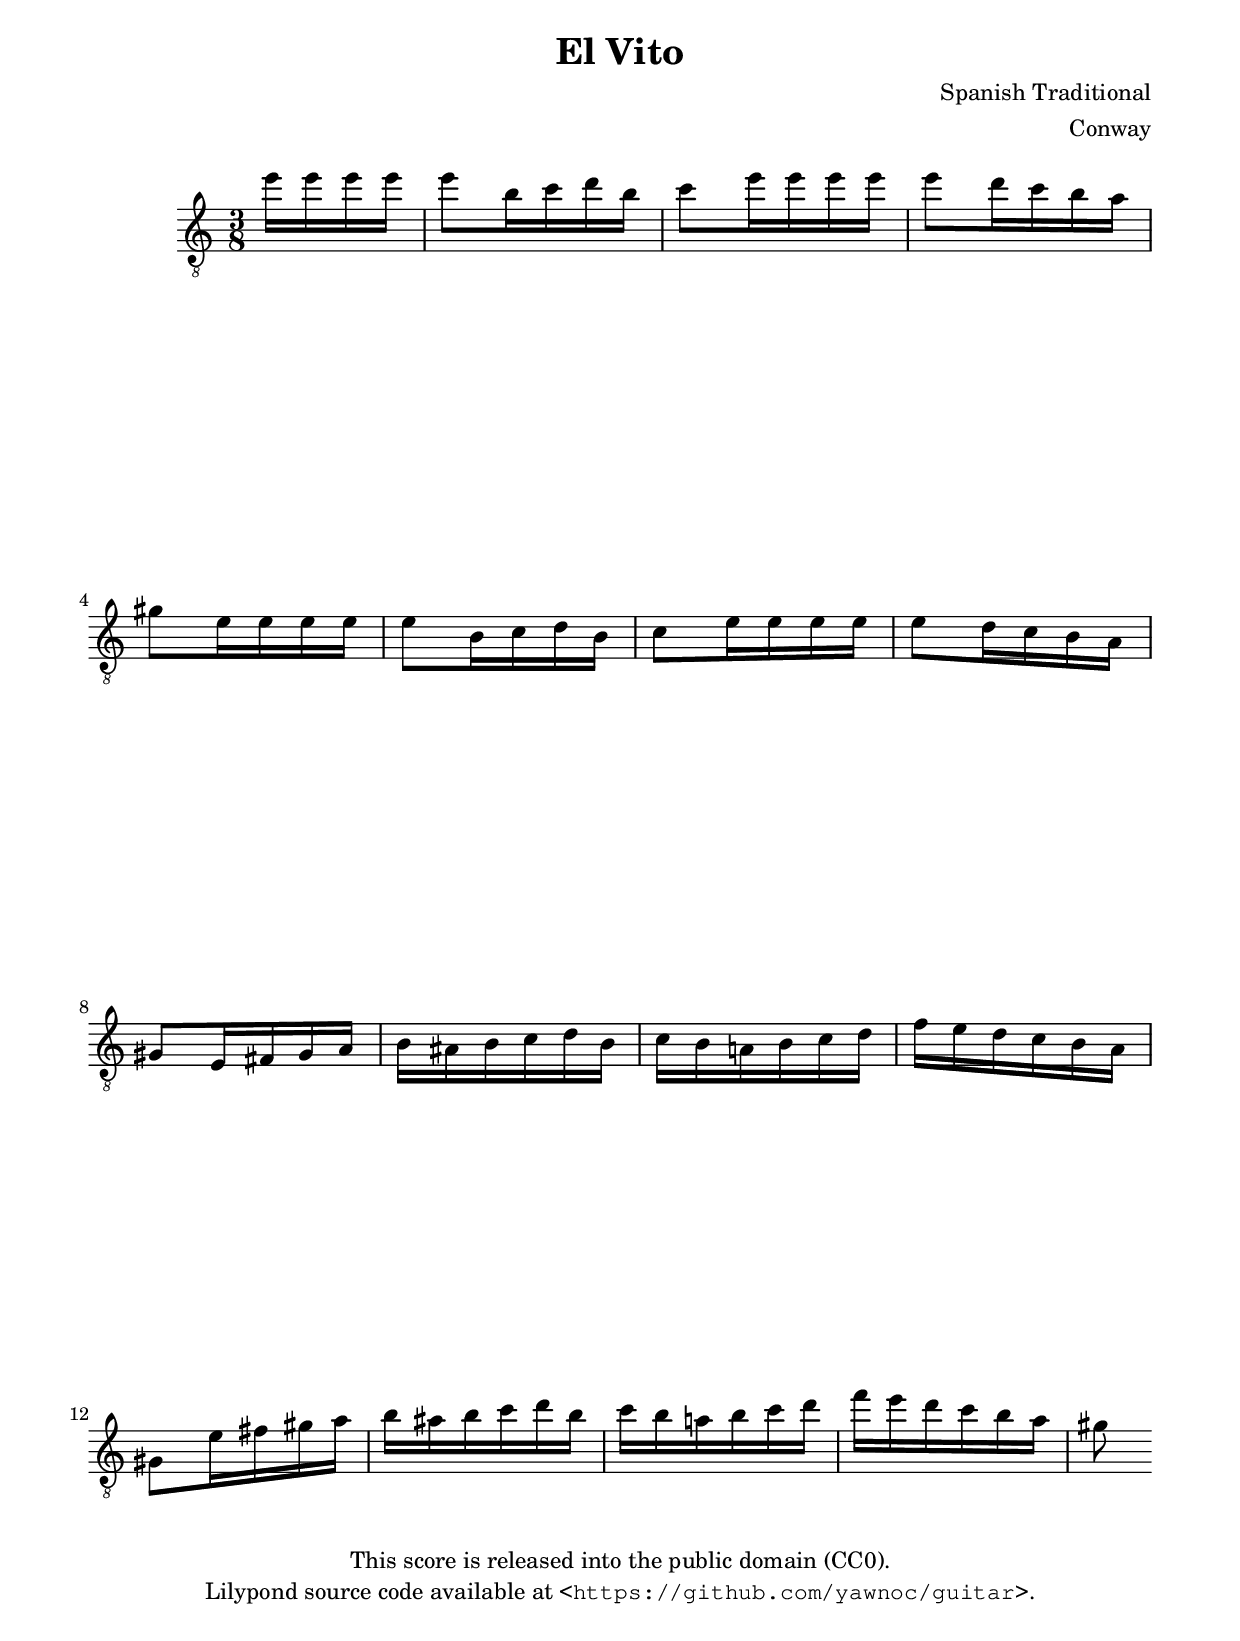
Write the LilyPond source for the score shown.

\version "2.18.2"


%%%%%%%%%%%%%%%%%%%%%%%%%%%%%%%%%%%%%%%%%%%%%%%%%%%%%%%%%%%%%%%%
% General
%%%%%%%%%%%%%%%%%%%%%%%%%%%%%%%%%%%%%%%%%%%%%%%%%%%%%%%%%%%%%%%%

\paper {
  top-margin = 1.5\cm
  left-margin = 1.5\cm
  right-margin = 1.5\cm
  bottom-margin = 1.5\cm
  ragged-last-bottom = ##f
  footnote-separator-markup = \markup { \vspace #1.5 }
}

globalSettings = {
  \accidentalStyle modern
  \compressFullBarRests
  \mergeDifferentlyHeadedOn
  \mergeDifferentlyDottedOn
  \numericTimeSignature
  \pointAndClickOff
  \override TextScript.extra-offset = #'(0 . 0.7)
  \override Score.FootnoteItem.annotation-line = ##f
}

origin-url = "https://github.com/yawnoc/guitar"

\header {
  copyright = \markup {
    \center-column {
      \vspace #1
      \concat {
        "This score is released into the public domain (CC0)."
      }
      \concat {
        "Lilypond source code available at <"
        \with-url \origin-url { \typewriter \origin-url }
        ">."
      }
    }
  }
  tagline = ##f
}

triplet = #(define-music-function
  (parser location music) (ly:music?)
  #{
    \tuplet 3/2 { $music }
  #}
)

tripletDuple = #(define-music-function
  (parser location music) (ly:music?)
  #{
    \tuplet 6/4 { $music }
  #}
)

overrideBeamedStemLengths = #(define-scheme-function
  (parser location lengths) (list?)
  #{
    \override Stem.details.beamed-lengths = $lengths
  #}
)
revertBeamedStemLengths = { \revert Stem.details.beamed-lengths }

overrideBeamVerticalPositions = #(define-scheme-function
  (parser location positions) (pair?)
  #{
    \override Beam.positions = $positions
  #}
)

%%%%%%%%%%%%%%%%%%%%%%%%%%%%%%%%%%%%%%%%%%%%%%%%%%%%%%%%%%%%%%%%
% Semantic bar lines
%%%%%%%%%%%%%%%%%%%%%%%%%%%%%%%%%%%%%%%%%%%%%%%%%%%%%%%%%%%%%%%%

barLineGoto = { \bar "||" }
barLineKeyChange = { \bar "||" }
barLineEnd = { \bar "|." }

%%%%%%%%%%%%%%%%%%%%%%%%%%%%%%%%%%%%%%%%%%%%%%%%%%%%%%%%%%%%%%%%
% Guitar notation
%%%%%%%%%%%%%%%%%%%%%%%%%%%%%%%%%%%%%%%%%%%%%%%%%%%%%%%%%%%%%%%%

stringNumbersAbove = { \set stringNumberOrientations = #'(up) }
stringNumbersBelow = { \set stringNumberOrientations = #'(down) }

fingeringAbove = { \set fingeringOrientations = #'(up) }
fingeringBelow = { \set fingeringOrientations = #'(down) }
fingeringAleft = { \set fingeringOrientations = #'(left) }
fingeringAright = { \set fingeringOrientations = #'(right) }

startGraceMusic = {
  <>(
  \override Fingering.font-size = -6
}
stopGraceMusic = {
  \revert Fingering.font-size
  <>)
}

overrideHorizontalShift = #(define-scheme-function
  (parser location distance) (number?)
  #{
    \override NoteColumn.force-hshift = $distance
  #}
)
revertHorizontalShift = { \revert NoteColumn.force-hshift }

barreSpan = #(define-music-function
  (parser location label offsetPair music)
  (string? (pair? (cons 0 0)) ly:music?)
  (let
    (
      (elements (extract-named-music music '(NoteEvent EventChord)))
    )
    (if
      (pair? elements)
      (let
        (
          (first-element (first elements))
          (last-element (last elements))
        )
        (set!
          (ly:music-property first-element 'articulations)
          (cons
            (make-music 'TextSpanEvent 'span-direction -1)
            (ly:music-property first-element 'articulations)
          )
        )
        (set!
          (ly:music-property last-element 'articulations)
          (cons
            (make-music 'TextSpanEvent 'span-direction 1)
            (ly:music-property last-element 'articulations)
          )
        )
      )
    )
  )
  #{
    \once \override TextSpanner.font-shape = #'upright
    \once \override TextSpanner.style = #'line
    \once \override TextSpanner.extra-offset = #offsetPair
    \once \override TextSpanner.bound-details = #`(
      (left
        (text . ,#{ \markup { \raise #-0.7 { #label \hspace #0.7 }} #})
        (Y . 0)
        (padding . -0.8)
        (attach-dir . -2)
      )
      (right
        (text . ,#{ \markup { \draw-line #'(0 . -1.3) } #}) ;; draw hook
        (Y . 0)
        (padding . -0.5)
        (attach-dir . 2)
      )
    )
    \once \override TextSpanner #'after-line-breaking = #(lambda (grob)
      (let*
        (
          (originalGrob (ly:grob-original grob))
          (splitGrobs (ly:spanner-broken-into originalGrob))
        )
        (if
          (and
            (>= (length splitGrobs) 2)
            (not (eq? (car (last-pair splitGrobs)) grob))
          )
          (begin
            (ly:grob-set-nested-property! grob
              '(bound-details right text)
              #{ \markup { \draw-line #'(0 . 0) } #} ;; suppress draw hook
            )
            (ly:grob-set-property! grob
              'extra-offset
              (cons
                (car offsetPair)
                (+ (cdr offsetPair) 0.7) ;; correction for suppressed hook
              )
            )
            (ly:grob-set-nested-property! grob
              '(bound-details right padding)
              #'-3 ;; increase spanner length
            )
          )
        )
      )
    )
    $music
  #}
)

barre = #(define-scheme-function
  (parser location label) (string?)
  #{
    \markup {
      \center-align {
        \hspace #0.7
        $label
      }
    }
  #}
)

nudgeNextBarre = #(define-scheme-function
  (parser location distance) (number?)
  #{
    \once \override TextScript.X-offset = $distance
  #}
)

position = #(define-scheme-function
  (parser location label) (string?)
  #{
    \markup {
      \center-align {
        \hspace #0.5
        $label
      }
    }
  #}
)

#(define-markup-command
  (markupString layout properties stringNumber) (markup?)
  (interpret-markup layout properties
    #{
      \markup \circle { \bold #stringNumber }
    #}
  )
)

#(define-markup-command
  (resonatesOn layout properties note stringNumber) (markup? markup?)
  (interpret-markup layout properties
    #{
      \markup { #note "resonates on" \markupString #stringNumber }
    #}
  )
)

%%%%%%%%%%%%%%%%%%%%%%%%%%%%%%%%%%%%%%%%%%%%%%%%%%%%%%%%%%%%%%%%
% Goto statements
%%%%%%%%%%%%%%%%%%%%%%%%%%%%%%%%%%%%%%%%%%%%%%%%%%%%%%%%%%%%%%%%

overrideGotoVisibility = {
  \once \override Score.RehearsalMark #'break-visibility = #'#(#t #t #f)
}

makeGotoMark = #(define-scheme-function
  (parser location label) (string?)
  #{
    \mark \markup { \small \italic $label }
  #}
)

simultaneousMarkSeparator = {
  \cadenzaOn
    s1073741824 % stupid, but works
  \cadenzaOff
}

coda = {
  \overrideGotoVisibility
  \mark \markup { \musicglyph #"scripts.coda" }
}

fine = {
  \overrideGotoVisibility
  \makeGotoMark Fine
}

dcAlCoda = {
  \overrideGotoVisibility
  \makeGotoMark "D.C. al Coda"
}

dcAlFine = {
  \overrideGotoVisibility
  \makeGotoMark "D.C. al Fine"
}

toCoda = {
  \overrideGotoVisibility
  \makeGotoMark "to Coda"
}



\header {
  title = "El Vito"
  composer = "Spanish Traditional"
  arranger = "Conway"
}


initialSignatures = {
  \clef "treble_8"
  \key a \minor
  \time 3/8
}


highVoiceMusic = {
  
  \globalSettings
  
  % Opening phrase
  \partial 4
  \relative c'' {
    e16 e e e |
    e8 b16 c d b |
    c8 e16 e e e |
    e8 d16 c b a |
    gis8
  }
  
  % Opening phrase an octave lower
  \barNumberCheck #4
  \relative c' {
    e16 e e e |
    e8 b16 c d b |
    c8 e16 e e e |
    e8 d16 c b a |
    gis8
  }
  
  % Scale run
  \barNumberCheck #8
  \relative c {
    e16 fis gis a |
    b ais b c d b |
    c b a b c d |
    f e d c b a |
    gis8
  }
  
  % Scale run an octave higher
  \barNumberCheck #12
  \relative c' {
    e16 fis gis a |
    b ais b c d b |
    c b a b c d |
    f e d c b a |
    gis8
  }
  
}


allMusic = {
  \initialSignatures
  <<
    << \highVoiceMusic >>
  >>
}


\score {
  \allMusic
}
